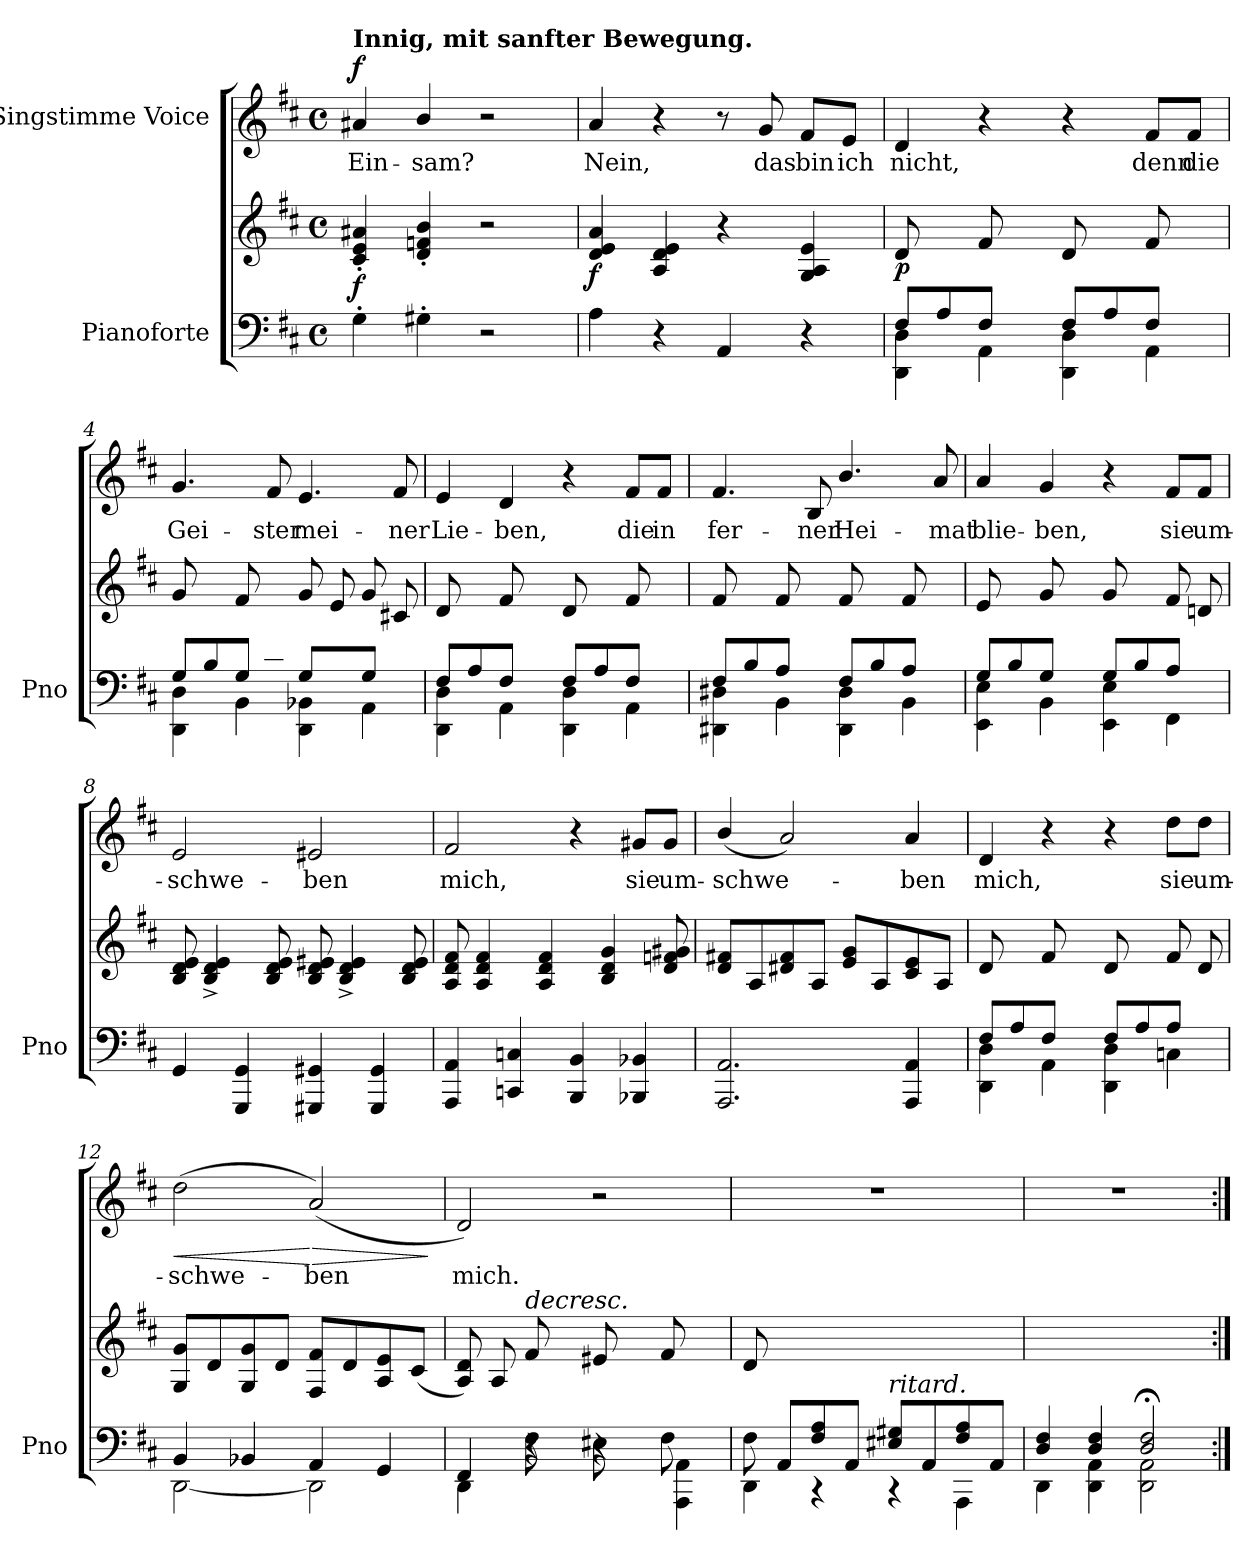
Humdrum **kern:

**kern	**kern	**dynam	**kern	**text	**dynam
*part2	*part2	*part2	*part1	*part1	*part1
*staff3	*staff2	*staff2/3	*staff1	*staff1	*staff1
*I"Pianoforte	*	*	*I"Singstimme Voice	*	*
*I'Pno	*	*	*	*	*
*clefF4	*clefG2	*	*clefG2	*	*
*k[f#c#]	*k[f#c#]	*	*k[f#c#]	*	*
*M4/4	*M4/4	*	*M4/4	*	*
*met(c)	*met(c)	*	*met(c)	*	*
=1	=1	=1	=1	=1	=1
!	!	!	!LO:TX:a:B:t=Innig, mit sanfter Bewegung.	!	!
!	!	!LO:DY:b	!	!LO:LY:b	!LO:DY:a
4G'\	4c#/' 4e/' 4a#X/'	f	4a#X/	Ein-	f
!	!	!	!	!LO:LY:b	!
4G#X'\	4d/' 4fn/' 4b/'	.	4b/	-sam?	.
2r	2r	.	2r	.	.
=2	=2	=2	=2	=2	=2
!	!	!LO:DY:b	!	!LO:LY:b	!
4A\	4d/ 4e/ 4a/	f	4a/	Nein,	.
4r	4A/ 4d/ 4e/	.	4r	.	.
4AA/	4r	.	8r	.	.
!	!	!	!	!LO:LY:b	!
.	.	.	8g/	das	.
!	!	!	!	!LO:LY:b	!
4r	4G/ 4A/ 4e/	.	8f#/L	bin	.
!	!	!	!	!LO:LY:b	!
.	.	.	8e/J	ich	.
=3	=3	=3	=3	=3	=3
*^	*	*	*	*	*
*	*^	*	*	*	*	*
!	!	!	!	!LO:DY:b	!	!LO:LY:b	!
4.ryy	8F#/L	4DD\ 4D\	8d/L	p	4d/	nicht,	.
.	8A/	.	8ryy	.	.	.	.
.	8F#/J	4AA\	8f#/	.	4r	.	.
8A/J	8ryy	.	8ryy	.	.	.	.
4.ryy	8F#/L	4DD\ 4D\	8d/L	.	4r	.	.
.	8A/	.	8ryy	.	.	.	.
!	!	!	!	!	!	!LO:LY:b	!
.	8F#/J	4AA\	8f#/	.	8f#/L	denn	.
!	!	!	!	!	!	!LO:LY:b	!
8A/J	8ryy	.	8ryy	.	8f#/J	die	.
=4	=4	=4	=4	=4	=4	=4	=4
*	*	*	*^	*	*	*	*
!	!	!	!	!	!	!	!LO:LY:b	!
4.ryy	8G/L	4DD\ 4D\	8g/L	8ryy	.	4.g/	Gei-	.
*	*	*	*v	*v	*	*	*	*
.	8B/	.	8ryy	.	.	.	.
.	8G/J	4BB\	8f#/	.	.	.	.
!	!	!	!	!	!	!LO:LY:b	!
8d/J	8ryy	.	8ryy	.	8f#/	-ster	.
!	!	!	!	!	!	!LO:LY:b	!
2ryy	8G/L	4DD\ 4BB-X\	8g/L	.	4.e/	mei-	.
*	*	*	*^	*	*	*	*
.	8ryy	.	8ryy	8e/	.	.	.	.
.	8G/J	4AA\	8g/	4ryy	.	.	.	.
!	!	!	!	!	!	!	!LO:LY:b	!
.	8ryy	.	8c#X/J	.	.	8f#/	-ner	.
*	*	*	*v	*v	*	*	*	*
!!LO:LB:g=z
=5	=5	=5	=5	=5	=5	=5	=5
!	!	!	!	!	!	!LO:LY:b	!
4.ryy	8F#/L	4DD\ 4D\	8d/L	.	4e/	Lie-	.
.	8A/	.	8ryy	.	.	.	.
!	!	!	!	!	!	!LO:LY:b	!
.	8F#/J	4AA\	8f#/	.	4d/	-ben,	.
8A/J	8ryy	.	8ryy	.	.	.	.
4.ryy	8F#/L	4DD\ 4D\	8d/L	.	4r	.	.
.	8A/	.	8ryy	.	.	.	.
!	!	!	!	!	!	!LO:LY:b	!
.	8F#/J	4AA\	8f#/	.	8f#/L	die	.
!	!	!	!	!	!	!LO:LY:b	!
8A/J	8ryy	.	8ryy	.	8f#/J	in	.
!!LO:LB:g=z
=6	=6	=6	=6	=6	=6	=6	=6
!	!	!	!	!	!	!LO:LY:b	!
4.ryy	8F#/L	4DD#X\ 4D#X\	8f#/L	.	4.f#/	fer-	.
.	8B/	.	8ryy	.	.	.	.
.	8A/J	4BB\	8f#/	.	.	.	.
!	!	!	!	!	!	!LO:LY:b	!
8B/J	8ryy	.	8ryy	.	8B/	-ner	.
!	!	!	!	!	!	!LO:LY:b	!
4.ryy	8F#/L	4DD#\ 4D#\	8f#/L	.	4.b/	Hei-	.
.	8B/	.	8ryy	.	.	.	.
.	8A/J	4BB\	8f#/	.	.	.	.
!	!	!	!	!	!	!LO:LY:b	!
8B/J	8ryy	.	8ryy	.	8a/	-mat	.
=7	=7	=7	=7	=7	=7	=7	=7
!	!	!	!	!	!	!LO:LY:b	!
4.ryy	8G/L	4EE\ 4E\	8e/L	.	4a/	blie-	.
.	8B/	.	8ryy	.	.	.	.
!	!	!	!	!	!	!LO:LY:b	!
.	8G/J	4BB\	8g/	.	4g/	-ben,	.
8B/J	8ryy	.	8ryy	.	.	.	.
2ryy	8G/L	4EE\ 4E\	8g/L	.	4r	.	.
.	8B/	.	8ryy	.	.	.	.
!	!	!	!	!	!	!LO:LY:b	!
.	8A/J	4FF#\	8f#/	.	8f#/L	sie	.
!	!	!	!	!	!	!LO:LY:b	!
.	8ryy	.	8dn/J	.	8f#/J	um-	.
*	*v	*v	*	*	*	*	*
=8	=8	=8	=8	=8	=8	=8
!	!	!	!	!	!LO:LY:b	!
*v	*v	*	*	*	*	*
4GG/	8B/ 8d/ 8e/	.	2e/	-schwe-	.
.	4B/^ 4d/^ 4e/^	.	.	.	.
4GGG/ 4GG/	.	.	.	.	.
.	8B/ 8d/ 8e/	.	.	.	.
!	!	!	!	!LO:LY:b	!
4GGG#X/ 4GG#X/	8B/ 8d/ 8e#X/	.	2e#X/	-ben	.
.	4B/^ 4d/^ 4e#/^	.	.	.	.
4GGG#/ 4GG#/	.	.	.	.	.
.	8B/ 8d/ 8e#/	.	.	.	.
=9	=9	=9	=9	=9	=9
!	!	!	!	!LO:LY:b	!
4AAA/ 4AA/	8A/ 8d/ 8f#/	.	2f#/	mich,	.
.	4A/ 4d/ 4f#/	.	.	.	.
4CCn/ 4Cn/	.	.	.	.	.
.	4A/ 4d/ 4f#/	.	.	.	.
4BBB/ 4BB/	.	.	4r	.	.
.	4B/ 4d/ 4g/	.	.	.	.
!	!	!	!	!LO:LY:b	!
4BBB-X/ 4BB-X/	.	.	8g#X/L	sie	.
!	!	!	!	!LO:LY:b	!
.	8d/ 8fn/ 8g#X/	.	8g#/J	um-	.
=10	=10	=10	=10	=10	=10
!	!	!	!	!LO:LY:b	!
2.AAA/ 2.AA/	8d/ 8f#X/L	.	(4b/	-schwe-	.
.	8A/	.	.	.	.
.	8d#X/ 8f#/	.	2a/)	.	.
.	8A/J	.	.	.	.
.	8e/ 8g/L	.	.	.	.
.	8A/	.	.	.	.
!	!	!	!	!LO:LY:b	!
4AAA/ 4AA/	8c#/ 8e/	.	4a/	-ben	.
.	8A/J	.	.	.	.
!!LO:LB:g=z
=11	=11	=11	=11	=11	=11
*^	*	*	*	*	*
*	*^	*	*	*	*	*
!	!	!	!	!	!	!LO:LY:b	!
4.ryy	8F#/L	4DD\ 4D\	8d/L	.	4d/	mich,	.
.	8A/	.	8ryy	.	.	.	.
.	8F#/J	4AA\	8f#/	.	4r	.	.
8A/J	8ryy	.	8ryy	.	.	.	.
2ryy	8F#/L	4DD\ 4D\	8d/L	.	4r	.	.
.	8A/	.	8ryy	.	.	.	.
!	!	!	!	!	!	!LO:LY:b	!
.	8A/J	4Cn\	8f#/	.	8dd\L	sie	.
!	!	!	!	!	!	!LO:LY:b	!
.	8ryy	.	8d/J	.	8dd\J	um-	.
*	*v	*v	*	*	*	*	*
=12	=12	=12	=12	=12	=12	=12
!	!	!	!	!	!LO:LY:b	!LO:HP:b
4BB/	[2DD\	8G/ 8g/L	.	(<2dd\	-schwe-	<
.	.	8d/	.	.	.	.
4BB-X/	.	8G/ 8g/	.	.	.	.
.	.	8d/J	.	.	.	.
!	!	!	!	!	!LO:LY:b	!LO:HP:n=1:b
4AA/	2DD\]	8F#/ 8f#/L	.	(2a/)	-ben	[ >
.	.	8d/	.	.	.	.
4GG/	.	8A/ 8e/	.	.	.	.
.	.	(8c#/J	.	.	.	.
*v	*v	*	*	*	*	*
.	.	.	.	.	]
=13	=13	=13	=13	=13	=13
*^	*	*	*	*	*
*	*^	*	*	*	*	*
*	*	*^	*	*	*	*	*
!	!	!	!	!	!	!	!LO:LY:b	!
4.ryy	4ryy	4FF#/	4DD\	8A/ 8d/L)	.	2d/)	mich.	.
.	.	.	.	8A/	.	.	.	.
!	!	!	!	!LO:TX:a:i:t=decresc.	!	!	!	!
.	8F#\	4r	2.ryy	8f#/	.	.	.	.
8A/J	8ryy	.	.	8ryy	.	.	.	.
8ryy	8E#X\	4r	.	8e#X/L	.	2r	.	.
8G#X/	8ryy	.	.	8ryy	.	.	.	.
8ryy	8F#\	4AAA\ 4AA\	.	8f#/	.	.	.	.
8A/J	8ryy	.	.	8ryy	.	.	.	.
*	*	*v	*v	*	*	*	*	*
=14	=14	=14	=14	=14	=14	=14	=14
8ryy	8F#\	4DD\	8d/	.	1r	.	.
8AA/L	2..ryy	.	2..ryy	.	.	.	.
8F#/ 8A/	.	4r	.	.	.	.	.
8AA/J	.	.	.	.	.	.	.
!LO:TX:a:i:t=ritard.	!	!	!	!	!	!	!
8E#X/ 8G#X/L	.	4r	.	.	.	.	.
8AA/	.	.	.	.	.	.	.
8F#/ 8A/	.	4AAA\	.	.	.	.	.
8AA/J	.	.	.	.	.	.	.
*	*v	*v	*	*	*	*	*
=15	=15	=15	=15	=15	=15	=15
4D/ 4F#/	4DD\	1ryy	.	1r	.	.
4D/ 4F#/	4DD\ 4AA\	.	.	.	.	.
2D/;< 2F#/;<	2DD\ 2AA\	.	.	.	.	.
*v	*v	*	*	*	*	*
=:|!	=:|!	=:|!	=:|!	=:|!	=:|!
*-	*-	*-	*-	*-	*-
